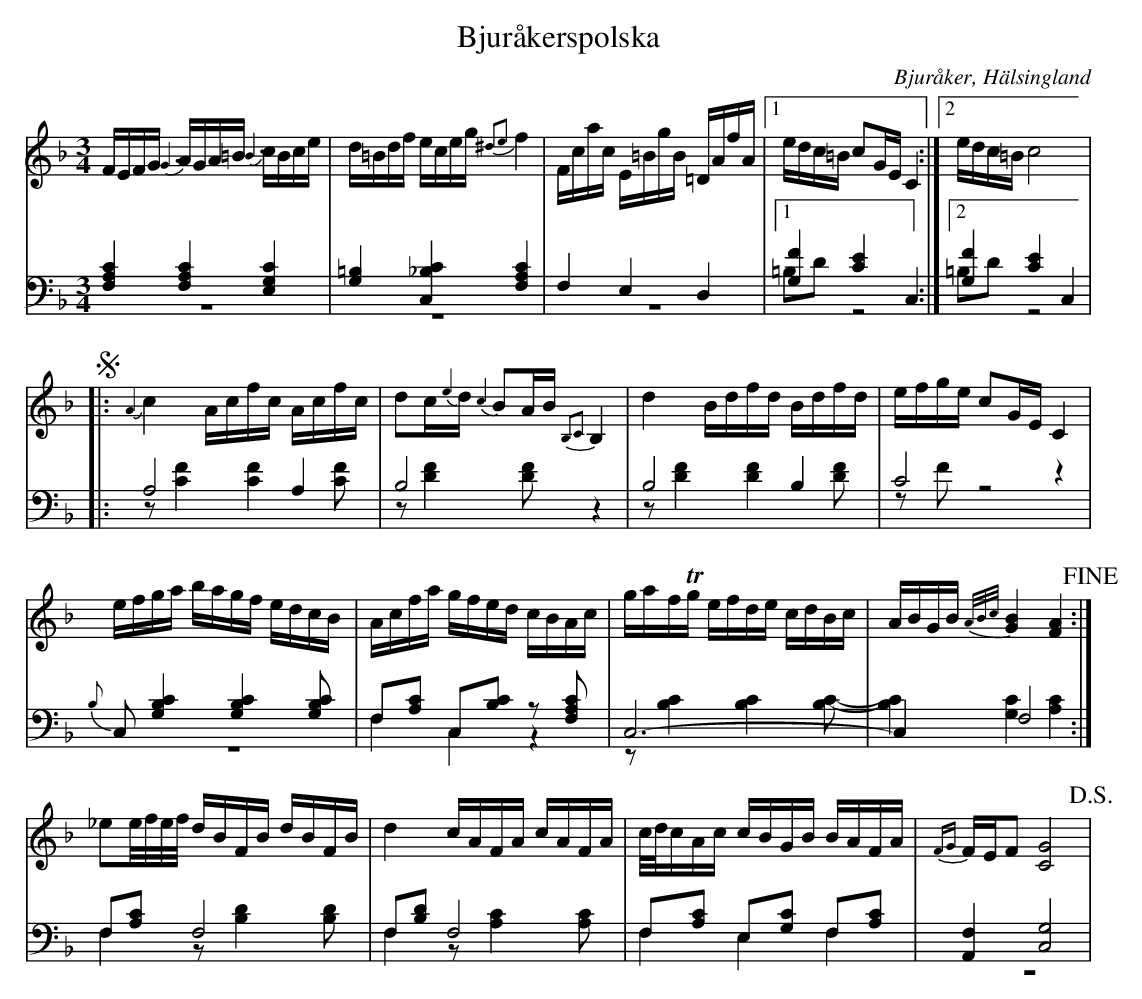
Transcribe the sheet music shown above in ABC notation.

X:1
T: Bjuråkerspolska
O: Bjuråker, Hälsingland
M: 3/4
L: 1/16
K: F
V:1
V:2
V:3 merge
V:1
FEFG {G3}AGA=B {B3}cBce|d=Bdf eceg {^d2e2}f4|Fcac E=BgB =DAfA|1 edc=B c2GE C4:|2 edc=B c8 |
!segno! |:{A2}c4 Acfc Acfc|d2c{e2}d {c2}B2AB {B,2C2}B,4|d4 Bdfd Bdfd|efge c2GE C4|
efga bagf edcB|Acfa gfed cBAc|gafTg efde cdBc|ABGB {A/B/c/}[G4B4] [F4A4] !fine!:|
_e2e/f/e/f/ dBFB dBFB|d4 cAFA cAFA|c/d/cAc cBGB BAFA|{FG}FEF2 [C8G8] !D.S.!|
V:2 clef=bass
[F,4A,4C4] [F,4A,4C4] [E,4G,4C4]|[G,4=B,4] [C,4_B,4C4] [F,4A,4C4]|F,4 E,4 D,4|1 [G,4F4] [C4E4] C,4:|2 [G,4F4] [C4E4] C,4 |
|:A,8 A,4|B,8 z4|B,8  B,4|C8 z4|
{B,}C,2 [G,4B,4C4] [G,4B,4C4] [G,2B,2C2]|F,2[A,2C2] C,2[B,2C2] z2 [F,2A,2C2]|C,12-|C,4 F,8:|
F,2[A,2C2] F,8|F,2[B,2D2] F,8|F,2[A,2C2] E,2[G,2C2] F,2[A,2C2]|[A,,4F,4] [C,8G,8] |
V:3 clef=bass
z12|z12|z12|1 =B,2D2 z8:|2 =B,2D2 z8|
|:z2 [C4F4] [C4F4] [C2F2]|z2 [D4F4] [D2F2] z4|z2 [D4F4] [D4F4] [D2F2]|z2 F2 z8|
z12|F,4 C,4 z4|z2 [B,4C4] [B,4C4] [B,2C2]-|[B,4C4] [G,4C4] [A,4C4]:|
F,4 z2 [B,4D4] [B,2D2]|F,4 z2 [A,4C4] [A,2C2]|F,4 E,4 F,4|z12|
